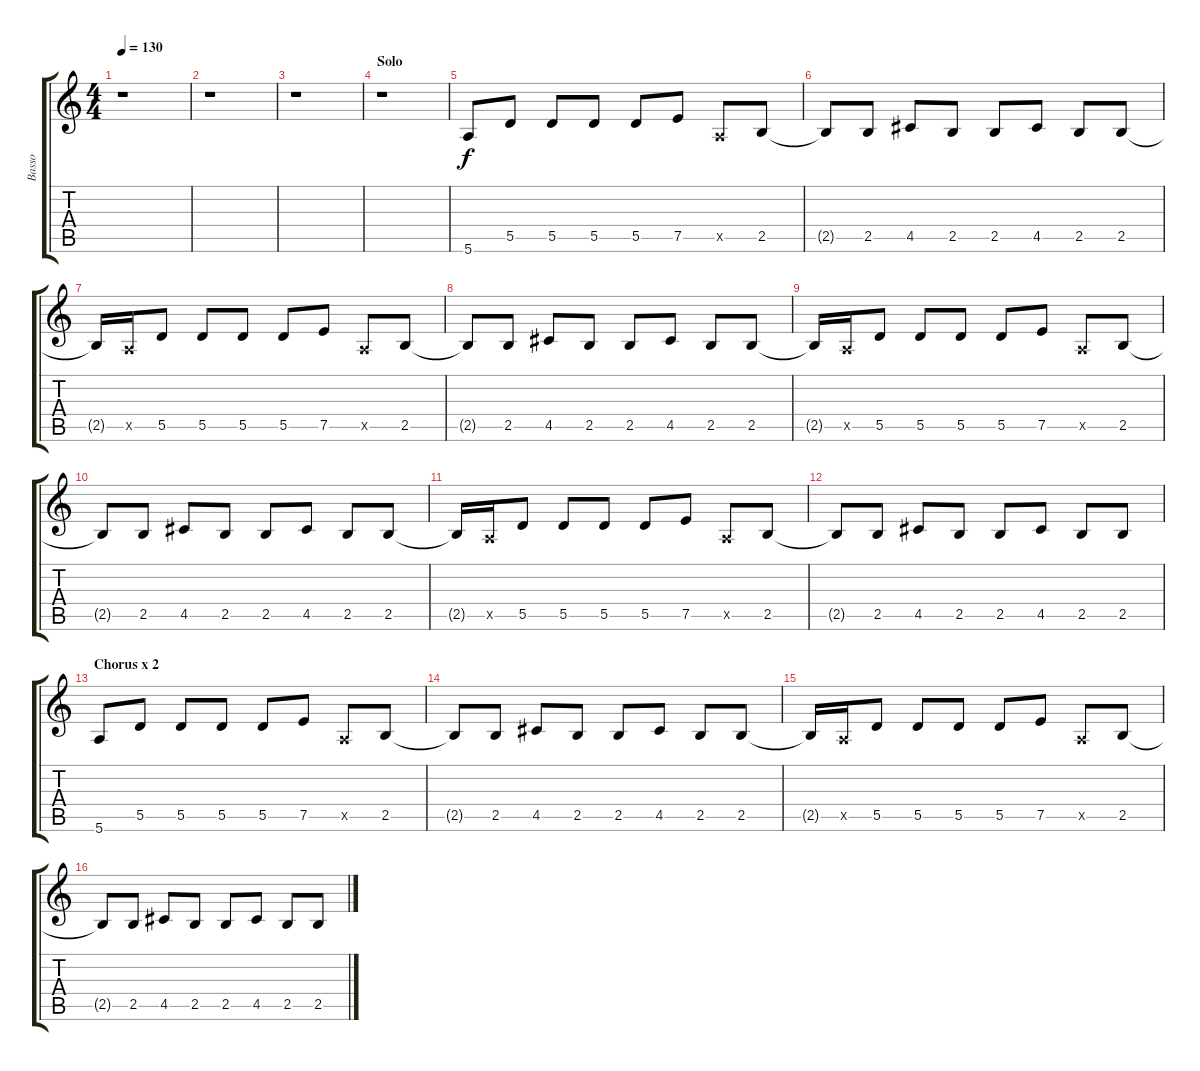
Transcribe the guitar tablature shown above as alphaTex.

\track ("Basso" "Basso") {instrument electricbassfinger}
\staff {score tabs}
\tuning (E4 B3 G3 D3 A2 E2) {hide}
\ts (4 4)
\tempo 130
\clef g2
\ks c
r.1{dy f} |
r.1 |
r.1 |
\section ("" "Solo")
r.1 |
5.6.8 5.5.8 5.5.8 5.5.8 5.5.8 7.5.8 0.5{x}.8 2.5.8 |
2.5{t}.8 2.5.8 4.5.8 2.5.8 2.5.8 4.5.8 2.5.8 2.5.8 |
2.5{t}.16 0.5{x}.16 5.5.8 5.5.8 5.5.8 5.5.8 7.5.8 0.5{x}.8 2.5.8 |
2.5{t}.8 2.5.8 4.5.8 2.5.8 2.5.8 4.5.8 2.5.8 2.5.8 |
2.5{t}.16 0.5{x}.16 5.5.8 5.5.8 5.5.8 5.5.8 7.5.8 0.5{x}.8 2.5.8 |
2.5{t}.8 2.5.8 4.5.8 2.5.8 2.5.8 4.5.8 2.5.8 2.5.8 |
2.5{t}.16 0.5{x}.16 5.5.8 5.5.8 5.5.8 5.5.8 7.5.8 0.5{x}.8 2.5.8 |
2.5{t}.8 2.5.8 4.5.8 2.5.8 2.5.8 4.5.8 2.5.8 2.5.8 |
\section ("" "Chorus x 2")
5.6.8 5.5.8 5.5.8 5.5.8 5.5.8 7.5.8 0.5{x}.8 2.5.8 |
2.5{t}.8 2.5.8 4.5.8 2.5.8 2.5.8 4.5.8 2.5.8 2.5.8 |
2.5{t}.16 0.5{x}.16 5.5.8 5.5.8 5.5.8 5.5.8 7.5.8 0.5{x}.8 2.5.8 |
2.5{t}.8 2.5.8 4.5.8 2.5.8 2.5.8 4.5.8 2.5.8 2.5.8
